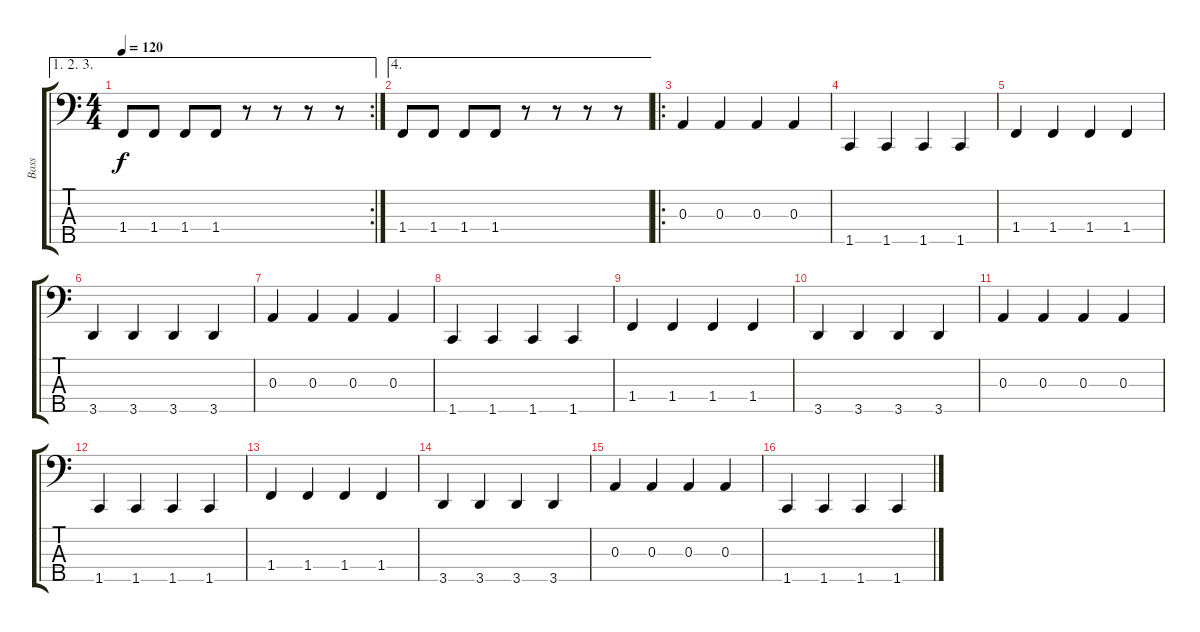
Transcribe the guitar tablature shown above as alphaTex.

\track ("Bass" "Bass") {instrument fretlessbass}
\staff {score tabs}
\tuning (G2 D2 A1 E1 B0) {hide}
\ae (1 2 3)
\rc 2
\ts (4 4)
\tempo 120
\clef f4
\ks c
1.4.8{dy f} 1.4.8 1.4.8 1.4.8 r.8 r.8 r.8 r.8 |
\ae 4
1.4.8 1.4.8 1.4.8 1.4.8 r.8 r.8 r.8 r.8 |
\ro
0.3.4 0.3.4 0.3.4 0.3.4 |
1.5.4 1.5.4 1.5.4 1.5.4 |
1.4.4 1.4.4 1.4.4 1.4.4 |
3.5.4 3.5.4 3.5.4 3.5.4 |
0.3.4 0.3.4 0.3.4 0.3.4 |
1.5.4 1.5.4 1.5.4 1.5.4 |
1.4.4 1.4.4 1.4.4 1.4.4 |
3.5.4 3.5.4 3.5.4 3.5.4 |
0.3.4 0.3.4 0.3.4 0.3.4 |
1.5.4 1.5.4 1.5.4 1.5.4 |
1.4.4 1.4.4 1.4.4 1.4.4 |
3.5.4 3.5.4 3.5.4 3.5.4 |
0.3.4 0.3.4 0.3.4 0.3.4 |
1.5.4 1.5.4 1.5.4 1.5.4
